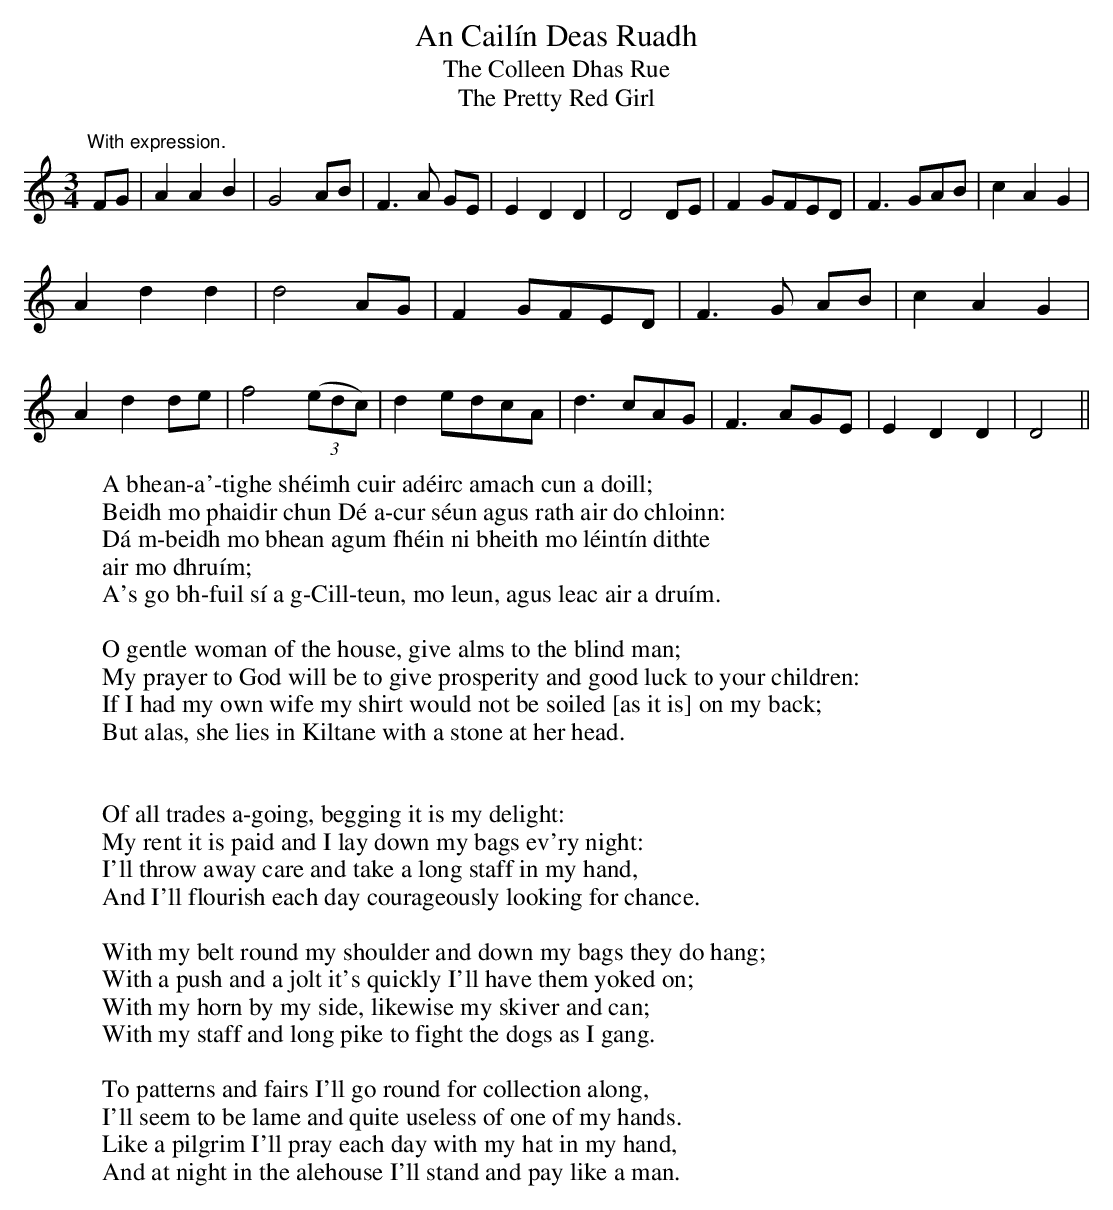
X:1
T:An Cailín Deas Ruadh
T:The Colleen Dhas Rue
T:The Pretty Red Girl
L:1/4
W:A bhean-a'-tighe shéimh cuir adéirc amach cun a doill;
W:Beidh mo phaidir chun Dé a-cur séun agus rath air do chloinn:
W:Dá m-beidh mo bhean agum fhéin ni bheith mo léintín dithte
W:air mo dhruím;
W:A's go bh-fuil sí a g-Cill-teun, mo leun, agus leac air a druím.
W:
W:O gentle woman of the house, give alms to the blind man;
W:My prayer to God will be to give prosperity and good luck to your children:
W:If I had my own wife my shirt would not be soiled [as it is] on my back;
W:But alas, she lies in Kiltane with a stone at her head.
W:
W:
W:Of all trades a-going, begging it is my delight:
W:My rent it is paid and I lay down my bags ev'ry night:
W:I'll throw away care and take a long staff in my hand,
W:And I'll flourish each day courageously looking for chance.
W:
W:With my belt round my shoulder and down my bags they do hang;
W:With a push and a jolt it's quickly I'll have them yoked on;
W:With my horn by my side, likewise my skiver and can;
W:With my staff and long pike to fight the dogs as I gang.
W:
W:To patterns and fairs I'll go round for collection along,
W:I'll seem to be lame and quite useless of one of my hands.
W:Like a pilgrim I'll pray each day with my hat in my hand,
W:And at night in the alehouse I'll stand and pay like a man.
M:3/4
K:C
"With expression."\
F/G/|\
AAB|G2 A/B/|F>A G/E/|EDD|D2 D/E/|F G/F/E/D/|F>GA/B/|cAG|
Add|d2 A/G/|F G/F/E/D/|F>G A/B/|cAG|
Ad d/e/|f2 ((3e/d/c/)|de/d/c/A/| d>cA/G/|F>AG/E/|EDD|D2||
